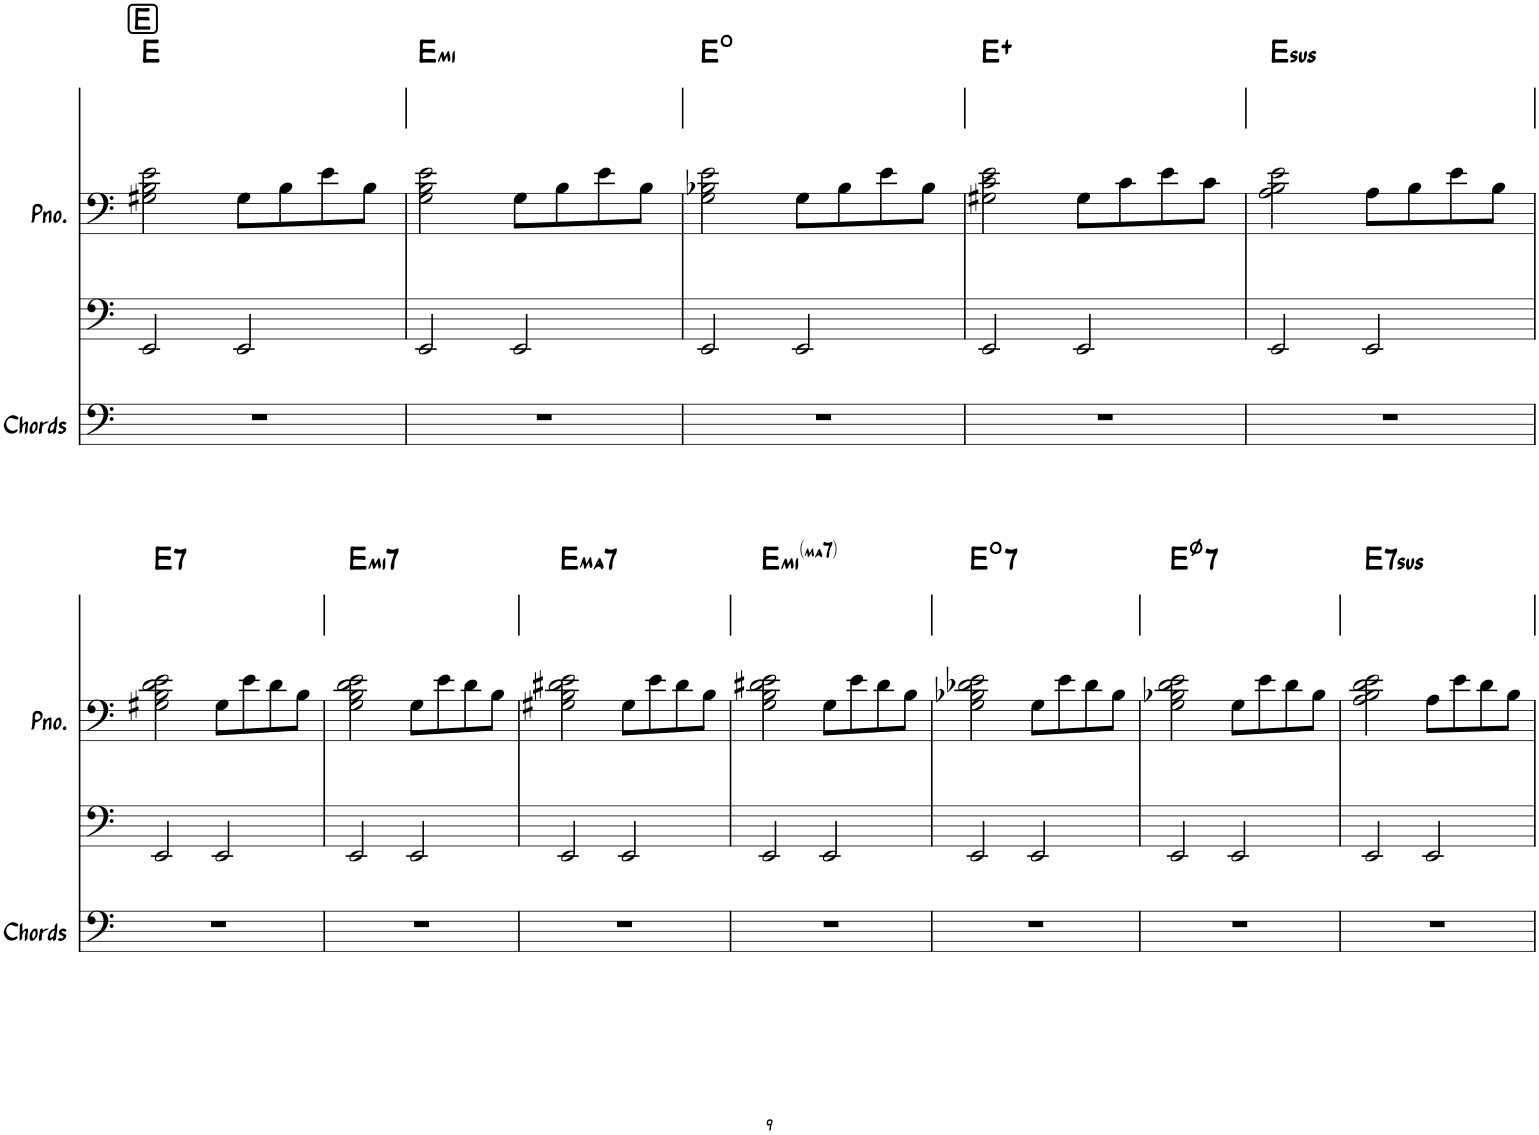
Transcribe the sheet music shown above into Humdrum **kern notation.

**kern	**kern	**kern	**kern	**harte
*part2	*part1	*part1	*part1	*part1
*staff4	*staff3	*staff2	*staff1	*
*I"Chords	*I"Piano	*	*	*
*I'Chords	*I'Pno.	*	*	*
!!LO:PB:g=z
*clefF4	*clefF4	*clefF4	*clefG2	*
*k[]	*k[]	*k[]	*k[]	*
*M4/4	*M4/4	*M4/4	*M4/4	*
!!LO:REH:place=s1:a:rj:fs=14:t=E
=81	=81	=81	=81	=81
1r	2EE/	2G#X\ 2B\ 2e\	1ryy	E:maj
.	2EE/	8G#\L	.	.
.	.	8B\	.	.
.	.	8e\	.	.
.	.	8B\J	.	.
=82	=82	=82	=82	=82
!	!	!	!	!LO:H:kt=mi
1r	2EE/	2G\ 2B\ 2e\	1ryy	E:min
.	2EE/	8G\L	.	.
.	.	8B\	.	.
.	.	8e\	.	.
.	.	8B\J	.	.
=83	=83	=83	=83	=83
1r	2EE/	2G\ 2B-X\ 2e\	1ryy	E:dim
.	2EE/	8G\L	.	.
.	.	8B-\	.	.
.	.	8e\	.	.
.	.	8B-\J	.	.
=84	=84	=84	=84	=84
1r	2EE/	2G#X\ 2c\ 2e\	1ryy	E:aug
.	2EE/	8G#\L	.	.
.	.	8c\	.	.
.	.	8e\	.	.
.	.	8c\J	.	.
=85	=85	=85	=85	=85
!	!	!	!	!LO:H:kt=sus
1r	2EE/	2A\ 2B\ 2e\	1ryy	E:sus4
.	2EE/	8A\L	.	.
.	.	8B\	.	.
.	.	8e\	.	.
.	.	8B\J	.	.
!!LO:LB:g=z
=86	=86	=86	=86	=86
!	!	!	!	!LO:H:kt=7
1r	2EE/	2G#X\ 2B\ 2d\ 2e\	1ryy	E:7
.	2EE/	8G#\L	.	.
.	.	8e\	.	.
.	.	8d\	.	.
.	.	8B\J	.	.
=87	=87	=87	=87	=87
!	!	!	!	!LO:H:kt=mi7
1r	2EE/	2G\ 2B\ 2d\ 2e\	1ryy	E:min7
.	2EE/	8G\L	.	.
.	.	8e\	.	.
.	.	8d\	.	.
.	.	8B\J	.	.
=88	=88	=88	=88	=88
!	!	!	!	!LO:H:kt=ma7
1r	2EE/	2G#X\ 2B\ 2d#X\ 2e\	1ryy	E:maj7
.	2EE/	8G#\L	.	.
.	.	8e\	.	.
.	.	8d#\	.	.
.	.	8B\J	.	.
=89	=89	=89	=89	=89
!	!	!	!	!LO:H:kt=mima7
1r	2EE/	2G\ 2B\ 2d#X\ 2e\	1ryy	E:minmaj7
.	2EE/	8G\L	.	.
.	.	8e\	.	.
.	.	8d#\	.	.
.	.	8B\J	.	.
=90	=90	=90	=90	=90
!	!	!	!	!LO:H:kt=7
1r	2EE/	2G\ 2B-X\ 2d-X\ 2e\	1ryy	E:dim7
.	2EE/	8G\L	.	.
.	.	8e\	.	.
.	.	8d-\	.	.
.	.	8B-\J	.	.
=91	=91	=91	=91	=91
!	!	!	!	!LO:H:kt=7
1r	2EE/	2G\ 2B-X\ 2d\ 2e\	1ryy	E:hdim7
.	2EE/	8G\L	.	.
.	.	8e\	.	.
.	.	8d\	.	.
.	.	8B-\J	.	.
=92	=92	=92	=92	=92
!	!	!	!	!LO:H:kt=7sus
1r	2EE/	2A\ 2B\ 2d\ 2e\	1ryy	E:sus4(7)
.	2EE/	8A\L	.	.
.	.	8e\	.	.
.	.	8d\	.	.
.	.	8B\J	.	.
=	=	=	=	=
*-	*-	*-	*-	*-
